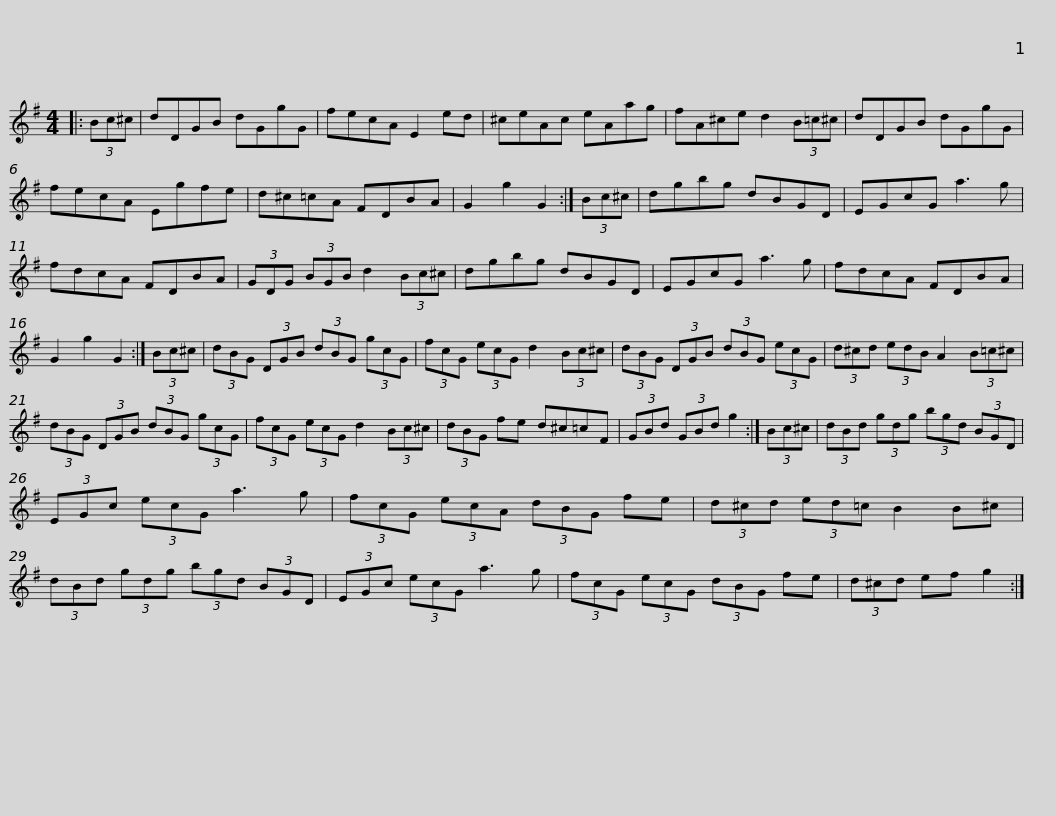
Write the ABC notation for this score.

X:1
L:1/8
M:4/4
I:linebreak $
K:G
V:1 treble
V:1
|: (3Bc^c | dDGB dGgG | fecA E2 ed | ^ceAc eAag | fA^ce d2 (3B=c^c |$ %5
 dDGB dGgG | fecA Egfe | d^c=cA FDBA | G2 g2 G2 :| (3Bc^c | %10
 dgbg dBGD |$ EGcG a3 g | fdcA FDBA | (3GDG (3BGB d2 (3Bc^c | dgbg dBGD | %15
 EGcG a3 g |$ fdcA FDBA | G2 g2 G2 :| (3Bc^c | (3dBG (3DGB (3dBG (3gcG | %20
 (3fcG (3ecG d2 (3Bc^c |$ (3dBG (3DGB (3dBG (3ecG | (3d^cd (3edB A2 (3B=c^c | (3dBG (3DGB (3dBG (3gcG | (3fcG (3ecG d2 (3Bc^c |$ %25
 (3dBG fe d^c=cF | (3GBd (3GBd g2 :| (3Bc^c | (3dBd (3gdg (3bgd (3BGD | (3EGc (3ecG a3 g |$ %30
 (3fcG (3ecA (3dBG fe | (3d^cd (3ed=c B2 B^c | (3dBd (3gdg (3bgd (3BGD | (3EGc (3ecG a3 g |$ (3fcG (3ecG (3dBG fe | %35
 (3d^cd ef g2 :| %36
